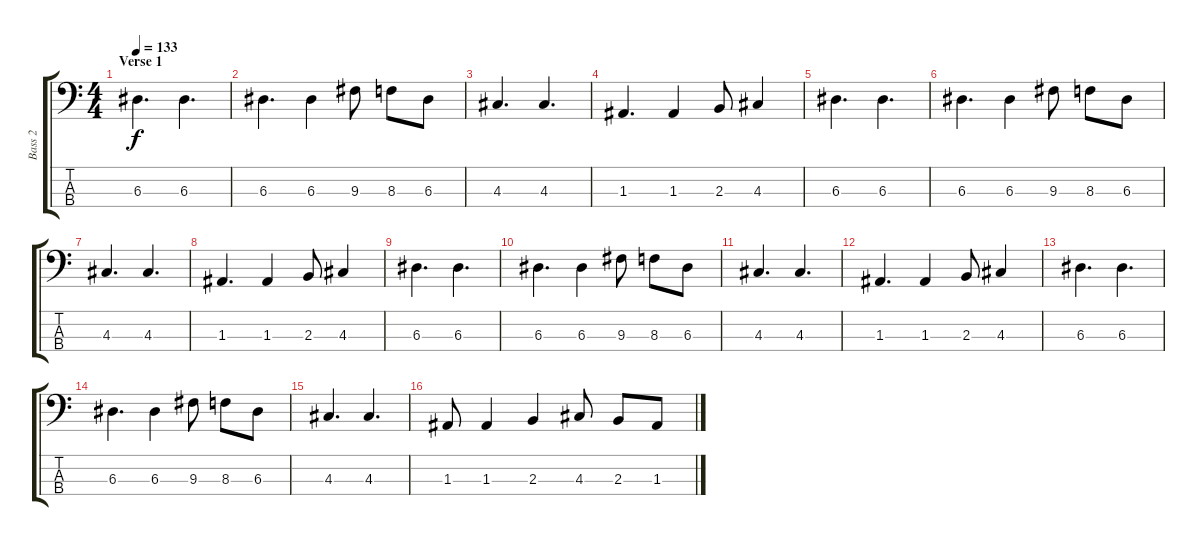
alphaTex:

\track ("Bass 2" "Bass 2") {instrument electricbassfinger}
\staff {score tabs}
\tuning (G2 D2 A1 E1) {hide}
\ts (4 4)
\section ("" "Verse 1")
\tempo 133
\clef f4
\ks c
6.3.4{d dy f} 6.3.4{d} |
6.3.4{d} 6.3.4 9.3.8 8.3.8 6.3.8 |
4.3.4{d} 4.3.4{d} |
1.3.4{d} 1.3.4 2.3.8 4.3.4 |
6.3.4{d} 6.3.4{d} |
6.3.4{d} 6.3.4 9.3.8 8.3.8 6.3.8 |
4.3.4{d} 4.3.4{d} |
1.3.4{d} 1.3.4 2.3.8 4.3.4 |
6.3.4{d} 6.3.4{d} |
6.3.4{d} 6.3.4 9.3.8 8.3.8 6.3.8 |
4.3.4{d} 4.3.4{d} |
1.3.4{d} 1.3.4 2.3.8 4.3.4 |
6.3.4{d} 6.3.4{d} |
6.3.4{d} 6.3.4 9.3.8 8.3.8 6.3.8 |
4.3.4{d} 4.3.4{d} |
1.3.8 1.3.4 2.3.4 4.3.8 2.3.8 1.3.8
